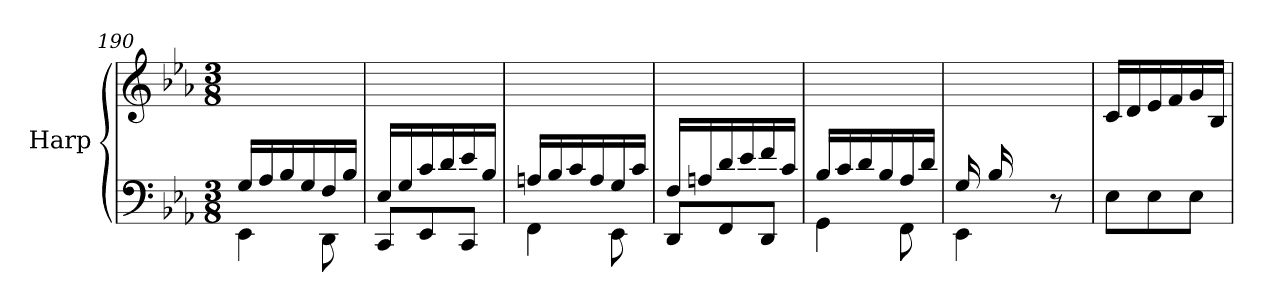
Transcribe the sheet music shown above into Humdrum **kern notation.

**kern	**kern
*part1	*part1
*staff2	*staff1
*I"Harp	*
*I'Hp	*
*clefF4	*clefG2
*k[b-e-a-]	*k[b-e-a-]
*M3/8	*M3/8
=190	=190
*^	*
16G/LL	4EE-\	4.ryy
16A-/	.	.
16B-/	.	.
16G/	.	.
16F/	8DD\	.
16B-/JJ	.	.
=191	=191	=191
16E-/LL	8CC/L	4.ryy
16G/	.	.
16c/	8EE-/	.
16d/	.	.
16e-/	8CC/J	.
16B-/JJ	.	.
=192	=192	=192
16An/LL	4FF\	4.ryy
16B-/	.	.
16c/	.	.
16A/	.	.
16G/	8EE-\	.
16c/JJ	.	.
=193	=193	=193
16F/LL	8DD/L	4.ryy
16An/	.	.
16d/	8FF/	.
16e-/	.	.
16f/	8DD/J	.
16c/JJ	.	.
=194	=194	=194
16B-/LL	4GG\	4.ryy
16c/	.	.
16d/	.	.
16B-/	.	.
16A-/	8FF\	.
16d/JJ	.	.
!!LO:LB:g=z
=195	=195	=195
16G/LL	4EE-\	8ryy
16B-/	.	.
4ryy	.	16e-\
.	.	16f\
.	8r	16g\
.	.	16e-\JJ
*v	*v	*
=196	=196
8E-\L	16c/LL
.	16d/
8E-\	16e-/
.	16f/
8E-\J	16g/
.	16B-/JJ
=	=
*-	*-
